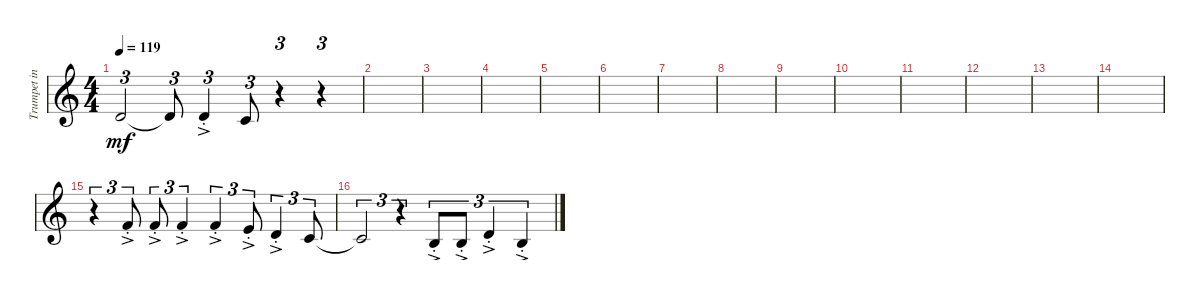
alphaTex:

\track ("Trumpet in C" "Trumpet in") {instrument trumpet}
\staff {score}
\tuning (E4 B3 G3 D3 A2 E2 B1) {hide}
\ts (4 4)
\tempo 119
\clef g2
\ks c
3.2.2{tu (3 2) dy mf} 3.2{t}.8{tu (3 2)} 3.2{ac st}.4{tu (3 2)} 1.2.8{tu (3 2)} r.4{tu (3 2)} r.4{tu (3 2)} |
|
|
|
|
|
|
|
|
|
|
|
|
|
r.4{tu (3 2)} 1.1{ac st}.8{tu (3 2)} 1.1{ac st}.8{tu (3 2)} 1.1{ac st}.4{tu (3 2)} 1.1{ac st}.4{tu (3 2)} 0.1{ac st}.8{tu (3 2)} 3.2{ac st}.4{tu (3 2)} 1.2.8{tu (3 2)} |
1.2{t}.2{tu (3 2)} r.4{tu (3 2)} 0.2{ac st}.8{tu (3 2)} 0.2{ac st}.8{tu (3 2)} 3.2{ac st}.4{tu (3 2)} 0.2{ac st}.4{tu (3 2)}
